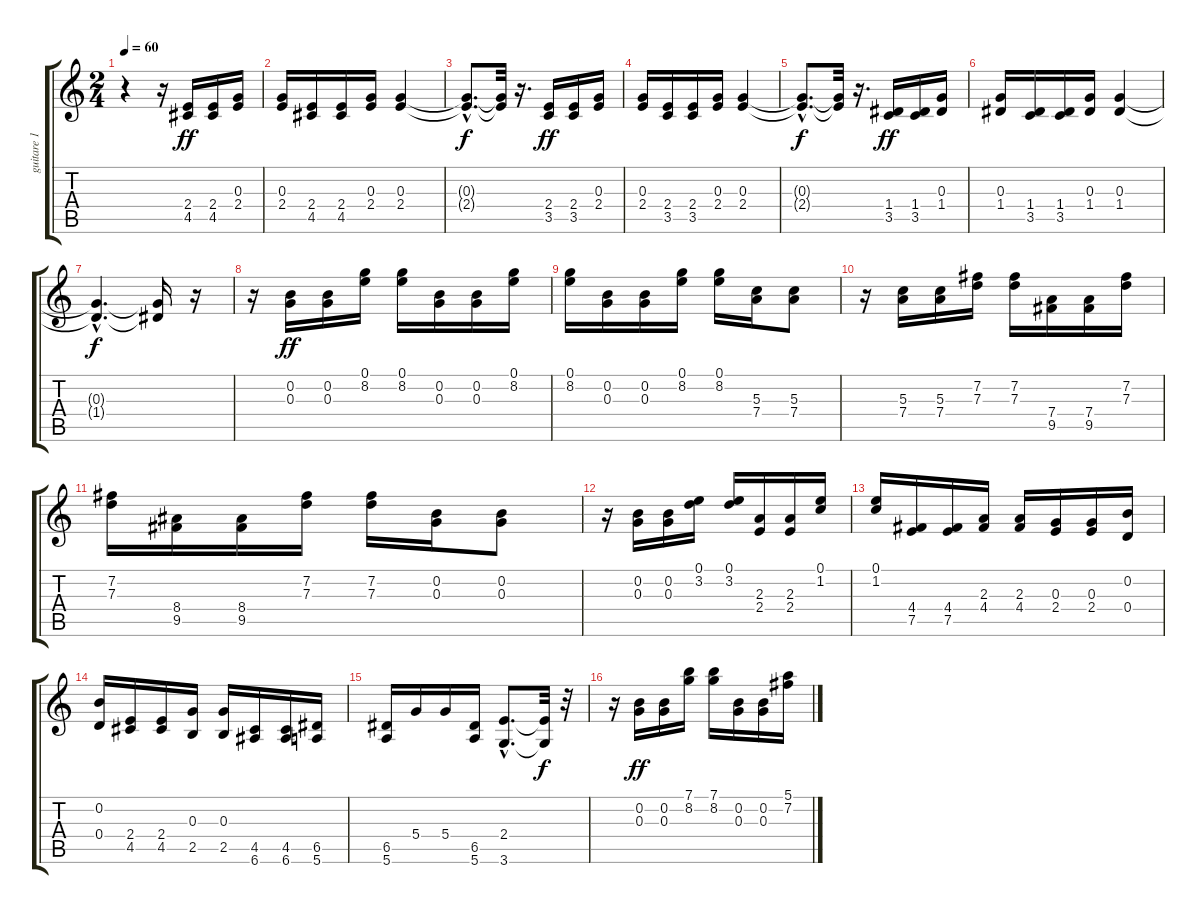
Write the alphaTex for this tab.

\track ("guitare 1" "guitare 1") {instrument acousticguitarnylon}
\staff {score tabs}
\tuning (E4 B3 G3 D3 A2 E2) {hide}
\ts (2 4)
\tempo 60
\clef g2
\ks c
r.4{dy ff instrument acousticguitarnylon} r.16 (2.4 4.5).16{instrument acousticguitarnylon} (2.4 4.5).16 (0.3 2.4).16 |
(0.3 2.4).16 (2.4 4.5).16 (2.4 4.5).16 (0.3 2.4).16 (0.3 2.4).4 |
(0.3{hac t} 2.4{hac t}).8{d dy f} (0.3{t} 2.4{t}).32 r.16{d} (2.4 3.5).16{dy ff} (2.4 3.5).16 (0.3 2.4).16 |
(0.3 2.4).16 (2.4 3.5).16 (2.4 3.5).16 (0.3 2.4).16 (0.3 2.4).4 |
(0.3{hac t} 2.4{hac t}).8{d dy f} (0.3{t} 2.4{t}).32 r.16{d} (1.4 3.5).16{dy ff} (1.4 3.5).16 (0.3 1.4).16 |
(0.3 1.4).16 (1.4 3.5).16 (1.4 3.5).16 (0.3 1.4).16 (0.3 1.4).4 |
(0.3{hac t} 1.4{hac t}).4{d dy f} (0.3{t} 1.4{t}).16 r.16 |
r.16 (0.2 0.3).16{dy ff} (0.2 0.3).16 (0.1 8.2).16 (0.1 8.2).16 (0.2 0.3).16 (0.2 0.3).16 (0.1 8.2).16 |
(0.1 8.2).16 (0.2 0.3).16 (0.2 0.3).16 (0.1 8.2).16 (0.1 8.2).16 (5.3 7.4).16 (5.3 7.4).8 |
r.16 (5.3 7.4).16 (5.3 7.4).16 (7.2 7.3).16 (7.2 7.3).16 (7.4 9.5).16 (7.4 9.5).16 (7.2 7.3).16 |
(7.2 7.3).16 (8.4 9.5).16 (8.4 9.5).16 (7.2 7.3).16 (7.2 7.3).16 (0.2 0.3).16 (0.2 0.3).8 |
r.16 (0.2 0.3).16 (0.2 0.3).16 (0.1 3.2).16 (0.1 3.2).16 (2.3 2.4).16 (2.3 2.4).16 (0.1 1.2).16 |
(0.1 1.2).16 (4.4 7.5).16 (4.4 7.5).16 (2.3 4.4).16 (2.3 4.4).16 (0.3 2.4).16 (0.3 2.4).16 (0.2 0.4).16 |
(0.2 0.4).16 (2.4 4.5).16 (2.4 4.5).16 (0.3 2.5).16 (0.3 2.5).16 (4.5 6.6).16 (4.5 6.6).16 (6.5 5.6).16 |
(6.5 5.6).16 5.4.16 5.4.16 (6.5 5.6).16 (2.4{hac} 3.6{hac}).8{d} (2.4{t} 3.6{t}).32{dy f} r.32 |
r.16 (0.2 0.3).16{dy ff} (0.2 0.3).16 (7.1 8.2).16 (7.1 8.2).16 (0.2 0.3).16 (0.2 0.3).16 (5.1 7.2).16
